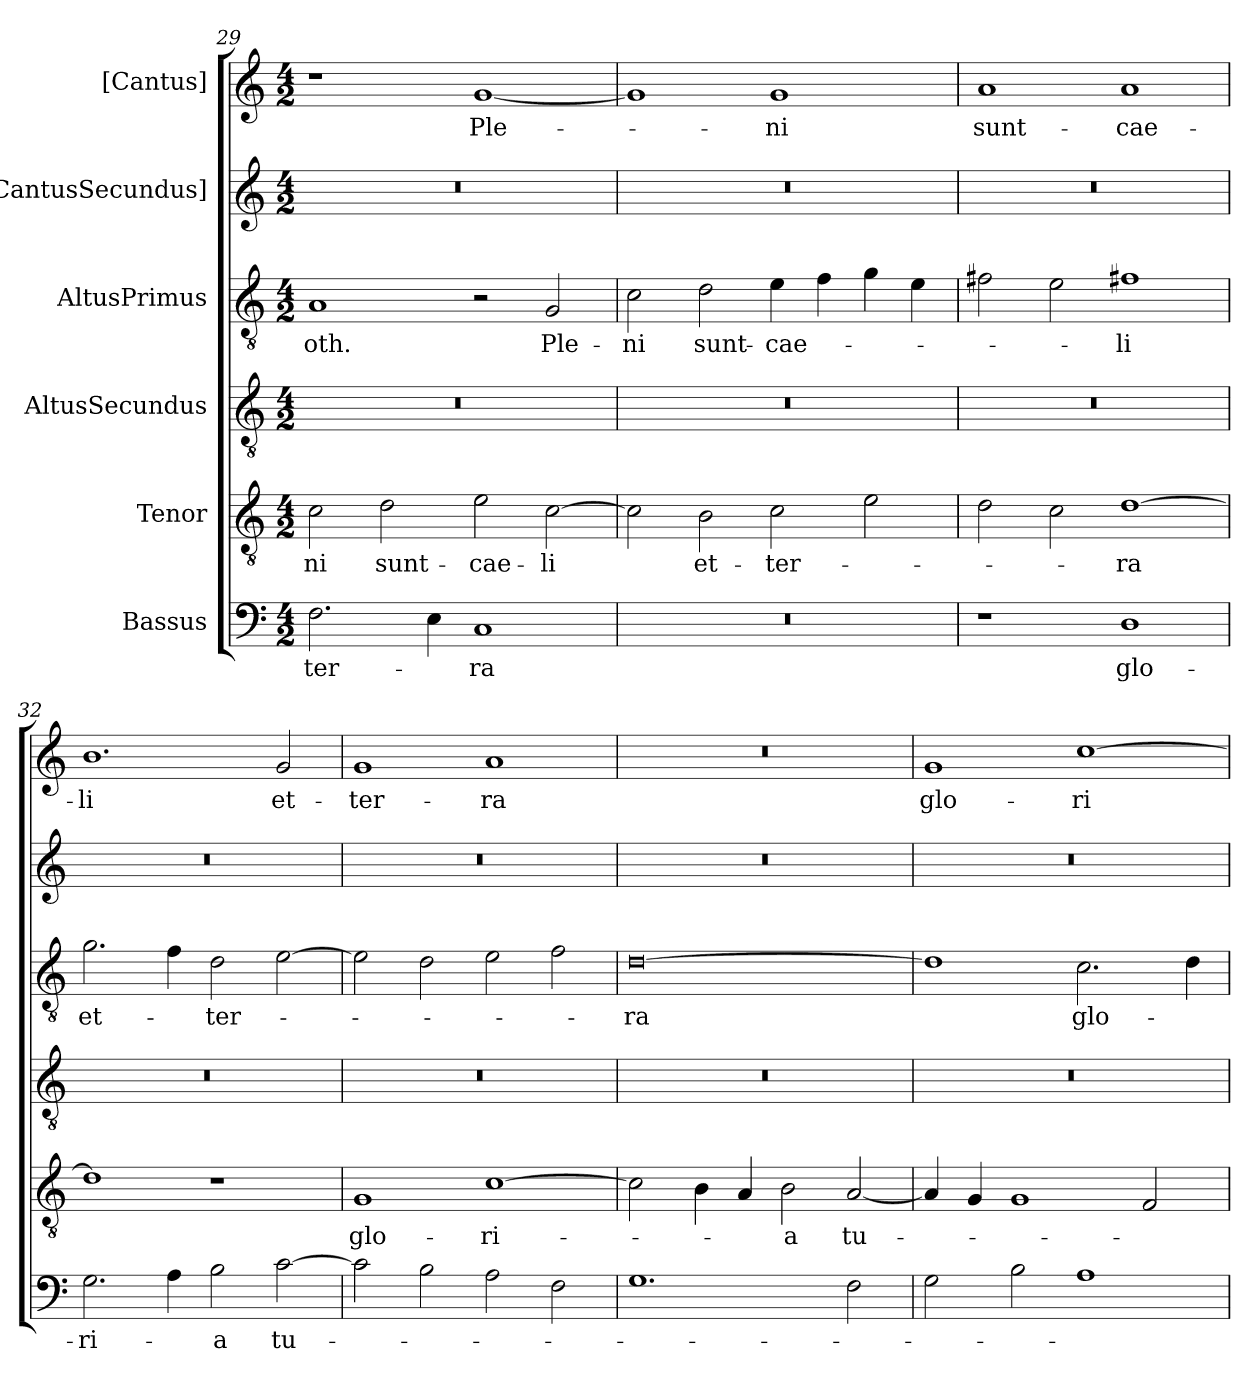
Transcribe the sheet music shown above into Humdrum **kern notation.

**kern	**text	**kern	**text	**kern	**kern	**text	**kern	**kern	**text
*part6	*part6	*part5	*part5	*part4	*part3	*part3	*part2	*part1	*part1
*staff6	*staff6	*staff5	*staff5	*staff4	*staff3	*staff3	*staff2	*staff1	*staff1
*I"Bassus	*	*I"Tenor	*	*I"AltusSecundus	*I"AltusPrimus	*	*I"[CantusSecundus]	*I"[Cantus]	*
*clefF4	*	*clefGv2	*	*clefGv2	*clefGv2	*	*clefG2	*clefG2	*
*k[]	*	*k[]	*	*k[]	*k[]	*	*k[]	*k[]	*
*M4/2	*	*M4/2	*	*M4/2	*M4/2	*	*M4/2	*M4/2	*
=29	=29	=29	=29	=29	=29	=29	=29	=29	=29
2.F\	ter-	2c\	-ni	0r	1A/	-oth.	0r	1r	.
.	.	2d\	sunt-	.	.	.	.	.	.
4E\	.	.	.	.	.	.	.	.	.
1C/	-ra	2e\	cae-	.	2r	.	.	[1g/	Ple-
.	.	[2c\	-li	.	2G/	Ple-	.	.	.
=30	=30	=30	=30	=30	=30	=30	=30	=30	=30
0r	.	2c\]	.	0r	2c\	-ni	0r	1g/]	.
.	.	2B\	et-	.	2d\	sunt-	.	.	.
.	.	2c\	ter-	.	4e\	cae-	.	1g/	-ni
.	.	.	.	.	4f\	.	.	.	.
.	.	2e\	.	.	4g\	.	.	.	.
.	.	.	.	.	4e\	.	.	.	.
=31	=31	=31	=31	=31	=31	=31	=31	=31	=31
1r	.	2d\	.	0r	2f#X\	.	0r	1a/	sunt-
.	.	2c\	.	.	2e\	.	.	.	.
1D\	glo-	[1d\	-ra	.	1f#X\	-li	.	1a/	cae-
=32	=32	=32	=32	=32	=32	=32	=32	=32	=32
2.G\	-ri-	1d\]	.	0r	2.g\	et-	0r	1.b\	-li
4A\	.	.	.	.	4f\	.	.	.	.
2B\	-a	1r	.	.	2d\	ter-	.	.	.
[2c\	tu-	.	.	.	[2e\	.	.	2g/	et-
=33	=33	=33	=33	=33	=33	=33	=33	=33	=33
2c\]	.	1G/	glo-	0r	2e\]	.	0r	1g/	ter-
2B\	.	.	.	.	2d\	.	.	.	.
2A\	.	[1c\	-ri-	.	2e\	.	.	1a/	-ra
2F\	.	.	.	.	2f\	.	.	.	.
=34	=34	=34	=34	=34	=34	=34	=34	=34	=34
1.G\	.	2c\]	.	0r	[0d\	-ra	0r	0r	.
.	.	4B\	.	.	.	.	.	.	.
.	.	4A/	.	.	.	.	.	.	.
.	.	2B\	-a	.	.	.	.	.	.
2F\	.	[2A/	tu-	.	.	.	.	.	.
=35	=35	=35	=35	=35	=35	=35	=35	=35	=35
2G\	.	4A/]	.	0r	1d\]	.	0r	1g/	glo-
.	.	4G/	.	.	.	.	.	.	.
2B\	.	1G/	.	.	.	.	.	.	.
1A\	.	.	.	.	2.c\	glo-	.	[1cc\	-ri-
.	.	2F/	.	.	.	.	.	.	.
.	.	.	.	.	4d\	.	.	.	.
=	=	=	=	=	=	=	=	=	=
*-	*-	*-	*-	*-	*-	*-	*-	*-	*-
